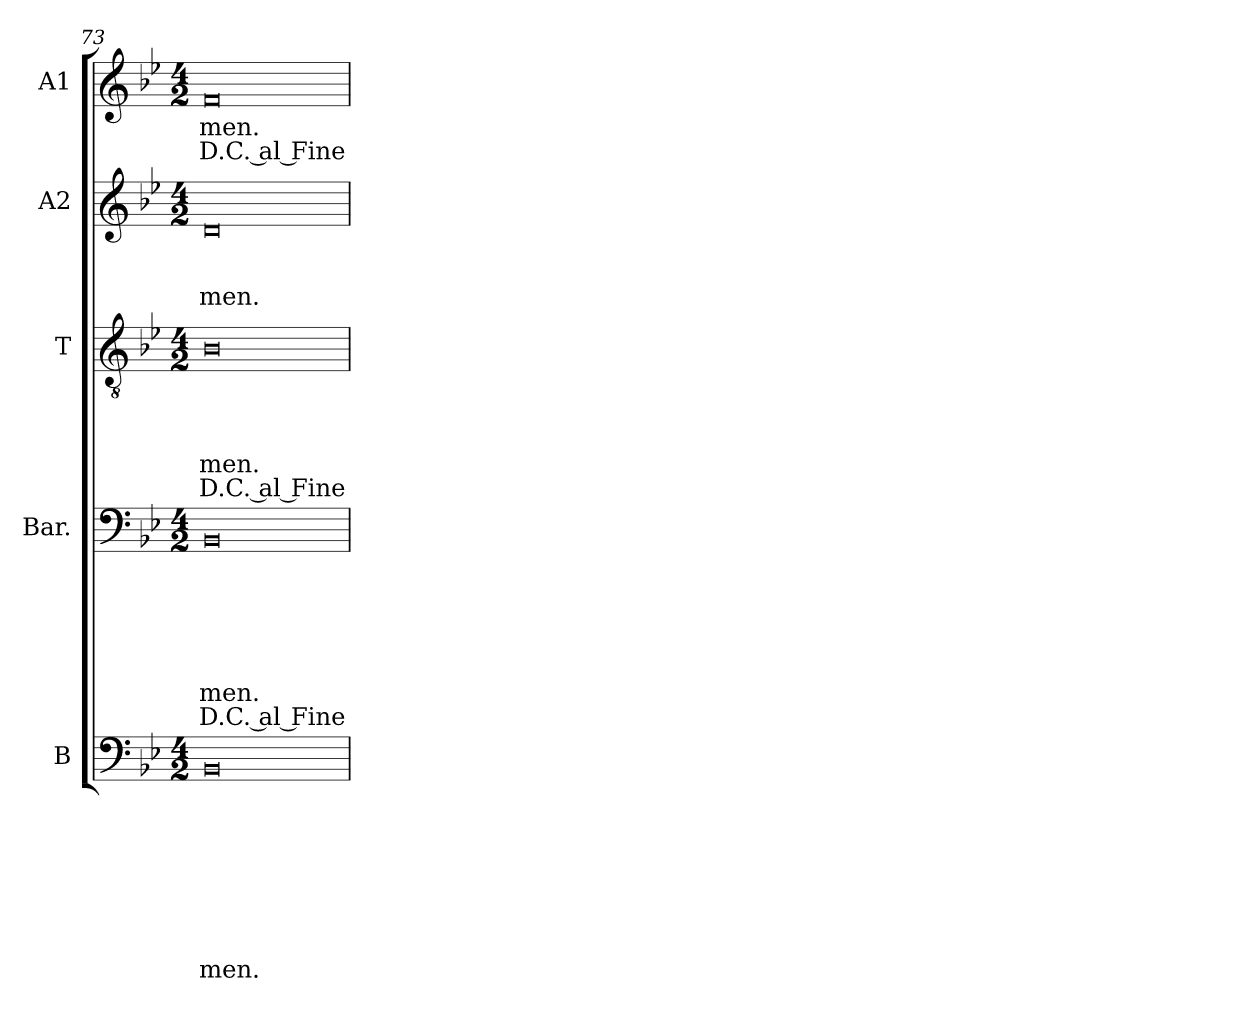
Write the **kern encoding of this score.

**kern	**text	**text	**text	**text	**text	**text	**text	**text	**kern	**text	**text	**text	**text	**text	**text	**text	**kern	**text	**text	**text	**text	**text	**kern	**text	**text	**text	**kern	**text	**text
*part5	*part5	*part5	*part5	*part5	*part5	*part5	*part5	*part5	*part4	*part4	*part4	*part4	*part4	*part4	*part4	*part4	*part3	*part3	*part3	*part3	*part3	*part3	*part2	*part2	*part2	*part2	*part1	*part1	*part1
*staff5	*staff5	*staff5	*staff5	*staff5	*staff5	*staff5	*staff5	*staff5	*staff4	*staff4	*staff4	*staff4	*staff4	*staff4	*staff4	*staff4	*staff3	*staff3	*staff3	*staff3	*staff3	*staff3	*staff2	*staff2	*staff2	*staff2	*staff1	*staff1	*staff1
*I"B	*	*	*	*	*	*	*	*	*I"Bar.	*	*	*	*	*	*	*	*I"T	*	*	*	*	*	*I"A2	*	*	*	*I"A1	*	*
*	*	*	*	*	*	*	*	*	*I'Bar.	*	*	*	*	*	*	*	*I'T	*	*	*	*	*	*	*	*	*	*I'A1	*	*
*clefF4	*	*	*	*	*	*	*	*	*clefF4	*	*	*	*	*	*	*	*clefGv2	*	*	*	*	*	*clefG2	*	*	*	*clefG2	*	*
*k[b-e-]	*	*	*	*	*	*	*	*	*k[b-e-]	*	*	*	*	*	*	*	*k[b-e-]	*	*	*	*	*	*k[b-e-]	*	*	*	*k[b-e-]	*	*
*B-:	*	*	*	*	*	*	*	*	*B-:	*	*	*	*	*	*	*	*B-:	*	*	*	*	*	*B-:	*	*	*	*B-:	*	*
*M4/2	*	*	*	*	*	*	*	*	*M4/2	*	*	*	*	*	*	*	*M4/2	*	*	*	*	*	*M4/2	*	*	*	*M4/2	*	*
=73	=73	=73	=73	=73	=73	=73	=73	=73	=73	=73	=73	=73	=73	=73	=73	=73	=73	=73	=73	=73	=73	=73	=73	=73	=73	=73	=73	=73	=73
!	!	!	!	!	!	!	!	!LO:LY:b	!	!	!	!	!	!	!LO:LY:b	!LO:LY:b	!	!	!	!	!LO:LY:b	!LO:LY:b	!	!	!	!LO:LY:b	!	!LO:LY:b	!LO:LY:b
0BB-	.	.	.	.	.	.	.	-men.	0BB-	.	.	.	.	.	-men.	D.C. al Fine	0B-	.	.	.	-men.	D.C. al Fine	0d	.	.	-men.	0f	-men.	D.C. al Fine
=	=	=	=	=	=	=	=	=	=	=	=	=	=	=	=	=	=	=	=	=	=	=	=	=	=	=	=	=	=
*-	*-	*-	*-	*-	*-	*-	*-	*-	*-	*-	*-	*-	*-	*-	*-	*-	*-	*-	*-	*-	*-	*-	*-	*-	*-	*-	*-	*-	*-
